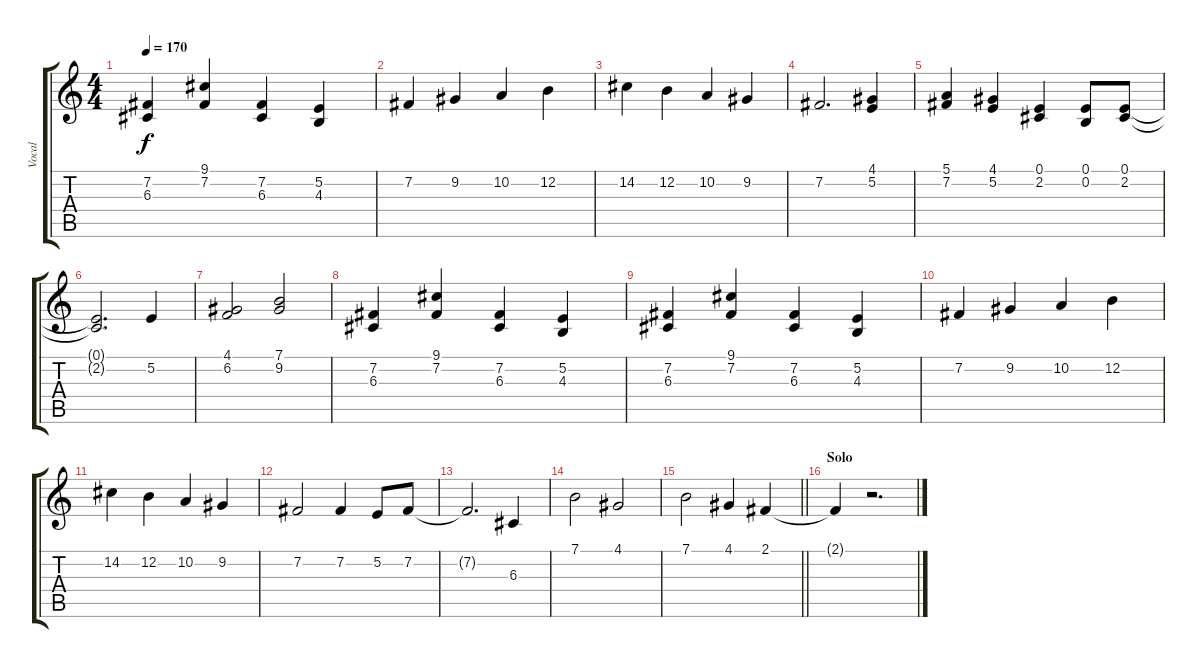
\track ("Vocal" "Vocal") {instrument lead6voice}
\staff {score tabs}
\tuning (E4 B3 G3 D3 A2 E2) {hide}
\ts (4 4)
\tempo 170
\clef g2
\ks c
(7.2 6.3).4{dy f} (9.1 7.2).4 (7.2 6.3).4 (5.2 4.3).4 |
7.2.4 9.2.4 10.2.4 12.2.4 |
14.2.4 12.2.4 10.2.4 9.2.4 |
7.2.2{d} (4.1 5.2).4 |
(5.1 7.2).4 (4.1 5.2).4 (0.1 2.2).4 (0.1 0.2).8 (0.1 2.2).8 |
(0.1{t} 2.2{t}).2{d} 5.2.4 |
(4.1 6.2).2 (7.1 9.2).2 |
(7.2 6.3).4 (9.1 7.2).4 (7.2 6.3).4 (5.2 4.3).4 |
(7.2 6.3).4 (9.1 7.2).4 (7.2 6.3).4 (5.2 4.3).4 |
7.2.4 9.2.4 10.2.4 12.2.4 |
14.2.4 12.2.4 10.2.4 9.2.4 |
7.2.2 7.2.4 5.2.8 7.2.8 |
7.2{t}.2{d} 6.3.4 |
7.1.2 4.1.2 |
\barLineRight lightlight
7.1.2 4.1.4 2.1.4 |
\section ("" "Solo")
2.1{t}.4 r.2{d}
